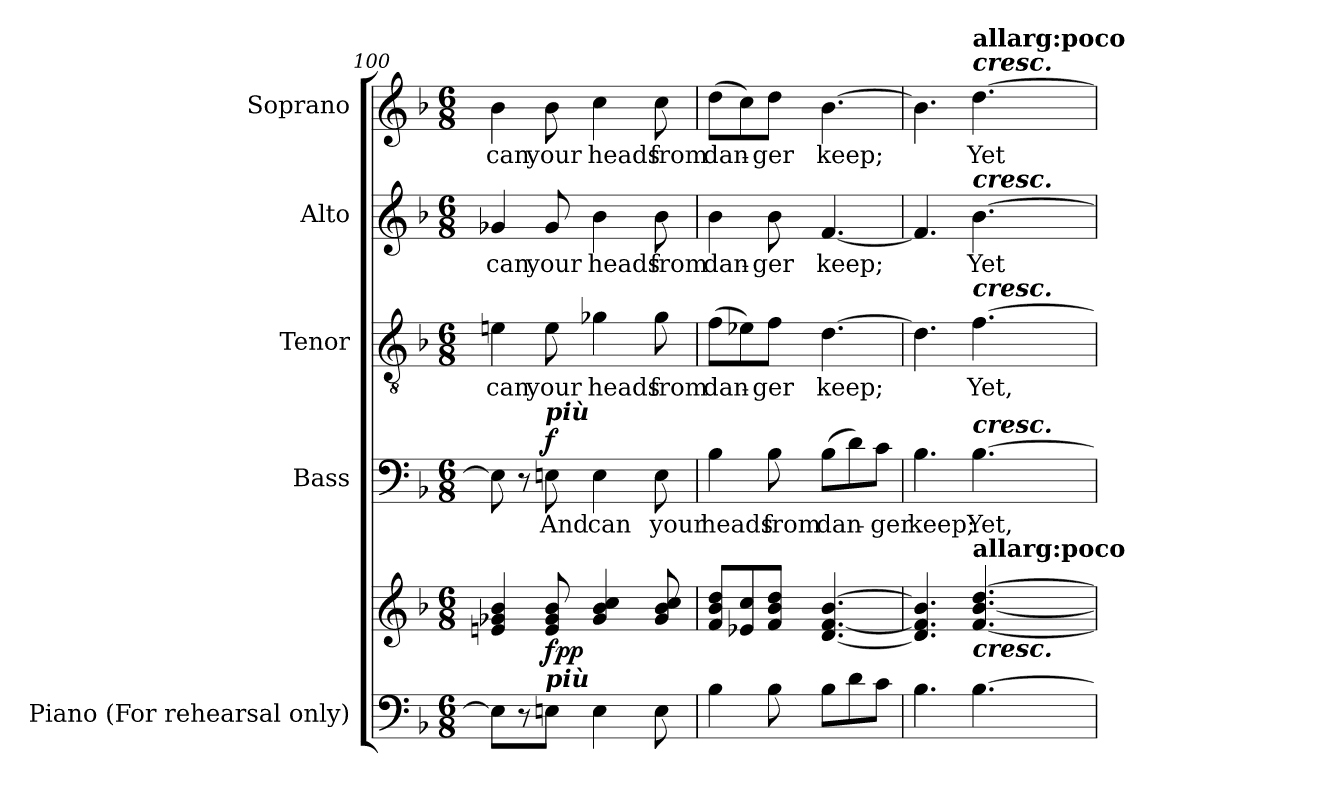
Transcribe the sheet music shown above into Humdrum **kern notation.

**kern	**kern	**dynam	**kern	**text	**dynam	**kern	**text	**kern	**text	**kern	**text
*part5	*part5	*part5	*part4	*part4	*part4	*part3	*part3	*part2	*part2	*part1	*part1
*staff6	*staff5	*staff5/6	*staff4	*staff4	*staff4	*staff3	*staff3	*staff2	*staff2	*staff1	*staff1
*I"Piano (For rehearsal only)	*	*	*I"Bass	*	*	*I"Tenor	*	*I"Alto	*	*I"Soprano	*
*I'Pno.	*	*	*I'B.	*	*	*I'T.	*	*I'A.	*	*I'S.	*
*clefF4	*clefG2	*	*clefF4	*	*	*clefGv2	*	*clefG2	*	*clefG2	*
*	*	*	*	*	*	*ITrd7c12	*	*	*	*	*
*k[b-]	*k[b-]	*	*k[b-]	*	*	*k[b-]	*	*k[b-]	*	*k[b-]	*
*F:	*F:	*	*F:	*	*	*F:	*	*F:	*	*F:	*
*M6/8	*M6/8	*	*M6/8	*	*	*M6/8	*	*M6/8	*	*M6/8	*
=100	=100	=100	=100	=100	=100	=100	=100	=100	=100	=100	=100
!	!	!	!	!	!	!	!LO:LY:b:color=#000000	!	!	!	!
!	!	!	!	!	!	!	!	!	!LO:LY:b:color=#000000	!	!
!	!	!	!	!	!	!	!	!	!	!	!LO:LY:b:color=#000000
8E-i\L]	4eni/ 4g-Xi 4b-i	.	8E-i\]	.	.	4Eni\	can	4g-Xi/	can	4b-i\	can
8r	.	.	8r	.	.	.	.	.	.	.	.
!	!	!	!	!LO:LY:b:color=#000000	!	!	!	!	!	!	!
!	!	!	!	!	!	!	!LO:LY:b:color=#000000	!	!	!	!
!	!	!	!	!	!	!	!	!	!LO:LY:b:color=#000000	!	!
!	!	!	!LO:TX:a:Bi:t=più	!	!	!	!	!	!	!	!
!LO:TX:a:Bi:t=più	!	!	!	!	!	!	!	!	!	!	!
!	!	!	!	!	!	!	!	!	!	!	!LO:LY:b:color=#000000
8Eni\J	8ei/ 8g-i 8b-i	f pp	8Eni\	And	f	8Ei\	your	8g-i/	your	8b-i\	your
!	!	!	!	!LO:LY:b:color=#000000	!	!	!	!	!	!	!
!	!	!	!	!	!	!	!LO:LY:b:color=#000000	!	!	!	!
!	!	!	!	!	!	!	!	!	!LO:LY:b:color=#000000	!	!
!	!	!	!	!	!	!	!	!	!	!	!LO:LY:b:color=#000000
4Ei\	4g-i/ 4b-i 4cci	.	4Ei\	can	.	4G-Xi\	heads	4b-i\	heads	4cci\	heads
!	!	!	!	!LO:LY:b:color=#000000	!	!	!	!	!	!	!
!	!	!	!	!	!	!	!LO:LY:b:color=#000000	!	!	!	!
!	!	!	!	!	!	!	!	!	!LO:LY:b:color=#000000	!	!
!	!	!	!	!	!	!	!	!	!	!	!LO:LY:b:color=#000000
8Ei\	8g-i/ 8b-i 8cci	.	8Ei\	your	.	8G-i\	from	8b-i\	from	8cci\	from
!!LO:PB:g=z
=101	=101	=101	=101	=101	=101	=101	=101	=101	=101	=101	=101
!	!	!	!	!LO:LY:b:color=#000000	!	!	!	!	!	!	!
!	!	!	!	!	!	!	!LO:LY:b:color=#000000	!	!	!	!
!	!	!	!	!	!	!	!	!	!LO:LY:b:color=#000000	!	!
!	!	!	!	!	!	!	!	!	!	!	!LO:LY:b:color=#000000
4B-i\	8fi/ 8b-i 8ddiL	.	4B-i\	heads	.	(8Fi\L	dan-	4b-i\	dan-	(8ddi\L	dan-
.	8e-Xi/ 8cci	.	.	.	.	8E-Xi\)	.	.	.	8cci\)	.
!	!	!	!	!LO:LY:b:color=#000000	!	!	!	!	!	!	!
!	!	!	!	!	!	!	!LO:LY:b:color=#000000	!	!	!	!
!	!	!	!	!	!	!	!	!	!LO:LY:b:color=#000000	!	!
!	!	!	!	!	!	!	!	!	!	!	!LO:LY:b:color=#000000
8B-i\	8fi/ 8b-i 8ddiJ	.	8B-i\	from	.	8Fi\J	-ger	8b-i\	-ger	8ddi\J	-ger
!	!	!	!	!LO:LY:b:color=#000000	!	!	!	!	!	!	!
!	!	!	!	!	!	!	!LO:LY:b:color=#000000	!	!	!	!
!	!	!	!	!	!	!	!	!	!LO:LY:b:color=#000000	!	!
!	!	!	!	!	!	!	!	!	!	!	!LO:LY:b:color=#000000
8B-i\L	[<4.di/ [<4.fi [>4.b-i	.	(8B-i\L	dan-	.	[>4.Di\	keep;	[<4.fi/	keep;	[>4.b-i\	keep;
8di\	.	.	8di\)	.	.	.	.	.	.	.	.
!	!	!	!	!LO:LY:b:color=#000000	!	!	!	!	!	!	!
8ci\J	.	.	8ci\J	-ger	.	.	.	.	.	.	.
=102	=102	=102	=102	=102	=102	=102	=102	=102	=102	=102	=102
!	!	!	!	!LO:LY:b:color=#000000	!	!	!	!	!	!	!
4.B-i\	4.di/] 4.fi] 4.b-i]	.	4.B-i\	keep;	.	4.Di\]	.	4.fi/]	.	4.b-i\]	.
!	!	!	!	!LO:LY:b:color=#000000	!	!	!	!	!	!	!
!	!	!	!	!	!	!	!LO:LY:b:color=#000000	!	!	!	!
!	!	!	!	!	!	!	!	!	!LO:LY:b:color=#000000	!	!
!	!	!	!	!	!	!	!	!	!	!LO:TX:a:Bi:t=cresc.	!
!	!	!	!	!	!	!	!	!	!	!LO:TX:a:B:t=allarg&colon;poco	!
!	!	!	!	!	!	!	!	!LO:TX:a:Bi:t=cresc.	!	!	!
!	!	!	!	!	!	!LO:TX:a:Bi:t=cresc.	!	!	!	!	!
!	!	!	!LO:TX:a:Bi:t=cresc.	!	!	!	!	!	!	!	!
!	!LO:TX:b:Bi:t=cresc.	!	!	!	!	!	!	!	!	!	!
!	!LO:TX:a:B:t=allarg&colon;poco	!	!	!	!	!	!	!	!	!	!
!	!	!	!	!	!	!	!	!	!	!	!LO:LY:b:color=#000000
[>4.B-i\	[<4.fi/ [<4.b-i [>4.ddi	.	[>4.B-i\	Yet,	.	[>4.Fi\	Yet,	[>4.b-i\	Yet	[>4.ddi\	Yet
=	=	=	=	=	=	=	=	=	=	=	=
*-	*-	*-	*-	*-	*-	*-	*-	*-	*-	*-	*-
